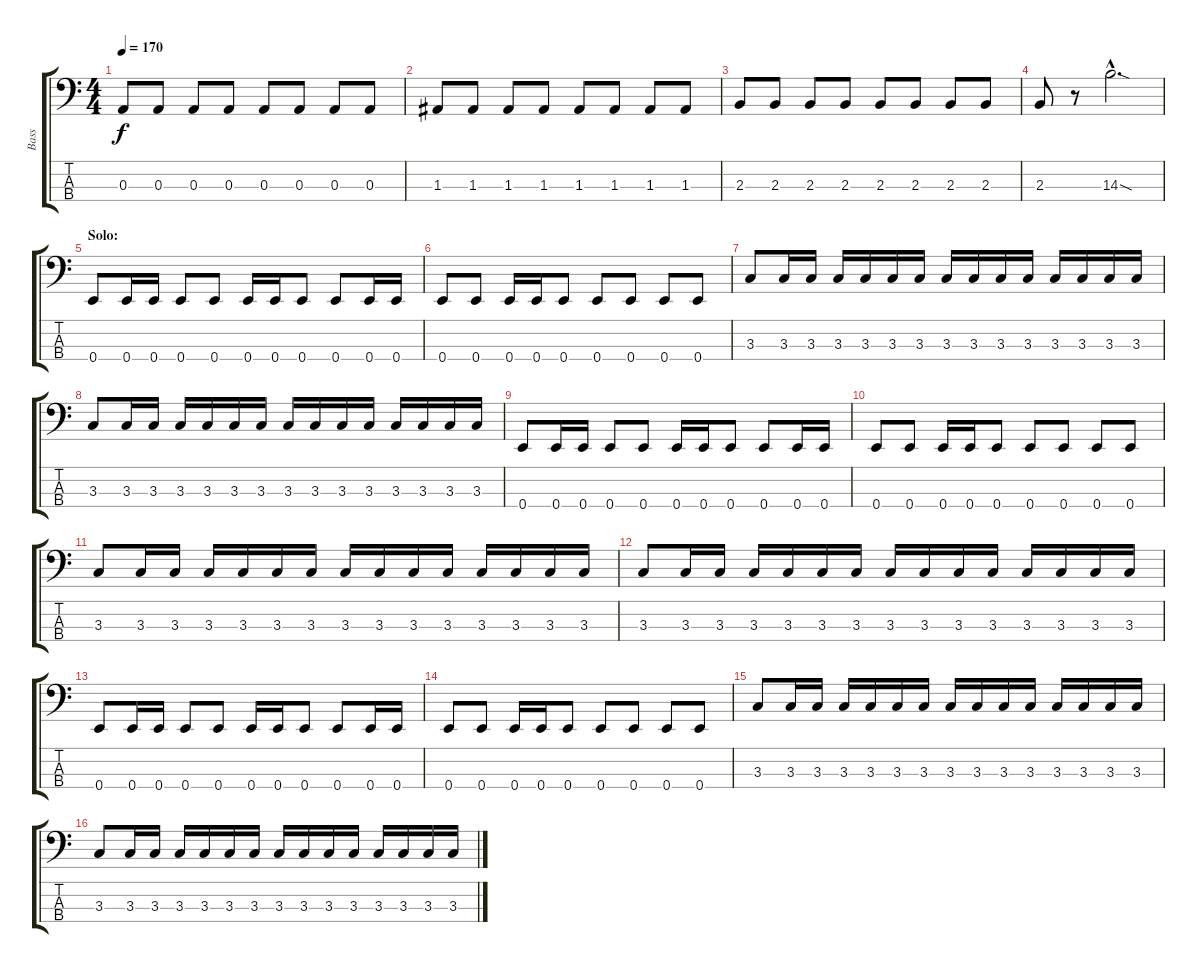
\track ("Bass" "Bass") {instrument electricbasspick}
\staff {score tabs}
\tuning (G2 D2 A1 E1) {hide}
\ts (4 4)
\tempo 170
\clef f4
\ks c
0.3.8{dy f} 0.3.8 0.3.8 0.3.8 0.3.8 0.3.8 0.3.8 0.3.8 |
1.3.8 1.3.8 1.3.8 1.3.8 1.3.8 1.3.8 1.3.8 1.3.8 |
2.3.8 2.3.8 2.3.8 2.3.8 2.3.8 2.3.8 2.3.8 2.3.8 |
2.3.8 r.8 14.3{sod hac}.2{d} |
\section ("" "Solo:")
0.4.8 0.4.16 0.4.16 0.4.8 0.4.8 0.4.16 0.4.16 0.4.8 0.4.8 0.4.16 0.4.16 |
0.4.8 0.4.8 0.4.16 0.4.16 0.4.8 0.4.8 0.4.8 0.4.8 0.4.8 |
3.3.8 3.3.16 3.3.16 3.3.16 3.3.16 3.3.16 3.3.16 3.3.16 3.3.16 3.3.16 3.3.16 3.3.16 3.3.16 3.3.16 3.3.16 |
3.3.8 3.3.16 3.3.16 3.3.16 3.3.16 3.3.16 3.3.16 3.3.16 3.3.16 3.3.16 3.3.16 3.3.16 3.3.16 3.3.16 3.3.16 |
0.4.8 0.4.16 0.4.16 0.4.8 0.4.8 0.4.16 0.4.16 0.4.8 0.4.8 0.4.16 0.4.16 |
0.4.8 0.4.8 0.4.16 0.4.16 0.4.8 0.4.8 0.4.8 0.4.8 0.4.8 |
3.3.8 3.3.16 3.3.16 3.3.16 3.3.16 3.3.16 3.3.16 3.3.16 3.3.16 3.3.16 3.3.16 3.3.16 3.3.16 3.3.16 3.3.16 |
3.3.8 3.3.16 3.3.16 3.3.16 3.3.16 3.3.16 3.3.16 3.3.16 3.3.16 3.3.16 3.3.16 3.3.16 3.3.16 3.3.16 3.3.16 |
0.4.8 0.4.16 0.4.16 0.4.8 0.4.8 0.4.16 0.4.16 0.4.8 0.4.8 0.4.16 0.4.16 |
0.4.8 0.4.8 0.4.16 0.4.16 0.4.8 0.4.8 0.4.8 0.4.8 0.4.8 |
3.3.8 3.3.16 3.3.16 3.3.16 3.3.16 3.3.16 3.3.16 3.3.16 3.3.16 3.3.16 3.3.16 3.3.16 3.3.16 3.3.16 3.3.16 |
3.3.8 3.3.16 3.3.16 3.3.16 3.3.16 3.3.16 3.3.16 3.3.16 3.3.16 3.3.16 3.3.16 3.3.16 3.3.16 3.3.16 3.3.16
